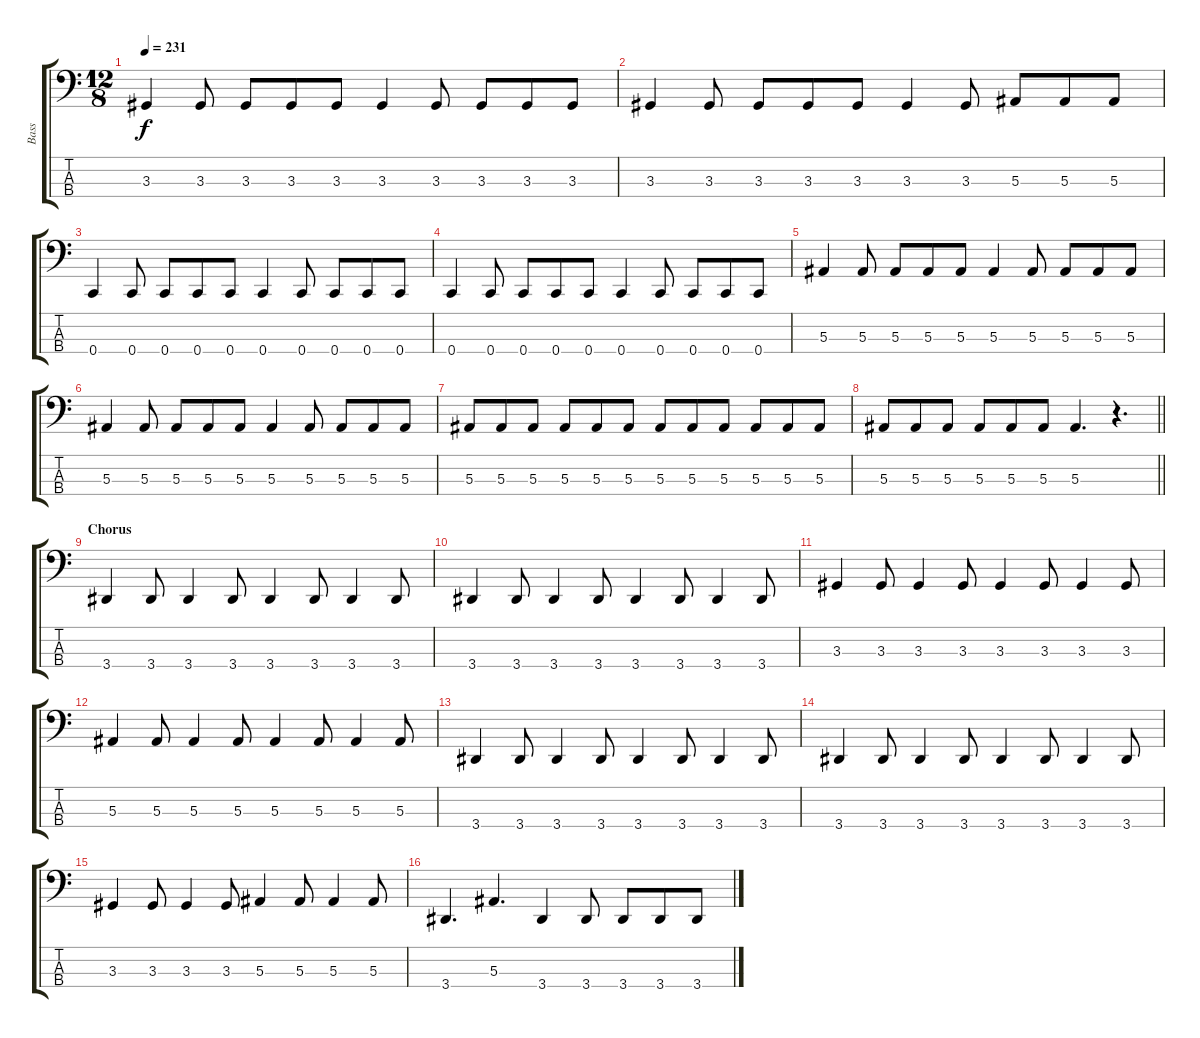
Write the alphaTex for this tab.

\track ("Bass" "Bass") {instrument electricbasspick}
\staff {score tabs}
\tuning (Eb2 Bb1 F1 C1) {hide}
\ts (12 8)
\tempo 231
\clef f4
\ks c
3.3.4{dy f} 3.3.8 3.3.8 3.3.8 3.3.8 3.3.4 3.3.8 3.3.8 3.3.8 3.3.8 |
3.3.4 3.3.8 3.3.8 3.3.8 3.3.8 3.3.4 3.3.8 5.3.8 5.3.8 5.3.8 |
0.4.4 0.4.8 0.4.8 0.4.8 0.4.8 0.4.4 0.4.8 0.4.8 0.4.8 0.4.8 |
0.4.4 0.4.8 0.4.8 0.4.8 0.4.8 0.4.4 0.4.8 0.4.8 0.4.8 0.4.8 |
5.3.4 5.3.8 5.3.8 5.3.8 5.3.8 5.3.4 5.3.8 5.3.8 5.3.8 5.3.8 |
5.3.4 5.3.8 5.3.8 5.3.8 5.3.8 5.3.4 5.3.8 5.3.8 5.3.8 5.3.8 |
5.3.8 5.3.8 5.3.8 5.3.8 5.3.8 5.3.8 5.3.8 5.3.8 5.3.8 5.3.8 5.3.8 5.3.8 |
\barLineRight lightlight
5.3.8 5.3.8 5.3.8 5.3.8 5.3.8 5.3.8 5.3.4{d} r.4{d} |
\section ("" "Chorus")
3.4.4 3.4.8 3.4.4 3.4.8 3.4.4 3.4.8 3.4.4 3.4.8 |
3.4.4 3.4.8 3.4.4 3.4.8 3.4.4 3.4.8 3.4.4 3.4.8 |
3.3.4 3.3.8 3.3.4 3.3.8 3.3.4 3.3.8 3.3.4 3.3.8 |
5.3.4 5.3.8 5.3.4 5.3.8 5.3.4 5.3.8 5.3.4 5.3.8 |
3.4.4 3.4.8 3.4.4 3.4.8 3.4.4 3.4.8 3.4.4 3.4.8 |
3.4.4 3.4.8 3.4.4 3.4.8 3.4.4 3.4.8 3.4.4 3.4.8 |
3.3.4 3.3.8 3.3.4 3.3.8 5.3.4 5.3.8 5.3.4 5.3.8 |
3.4.4{d} 5.3.4{d} 3.4.4 3.4.8 3.4.8 3.4.8 3.4.8
